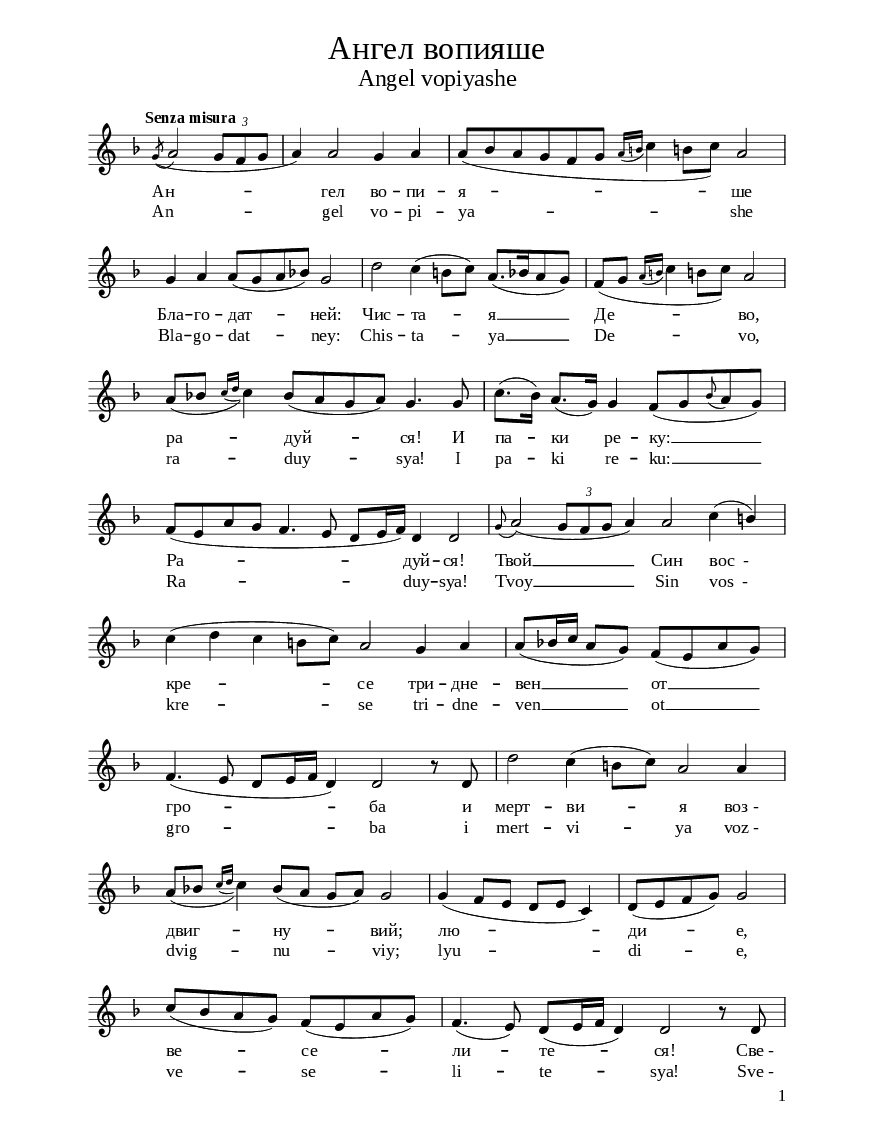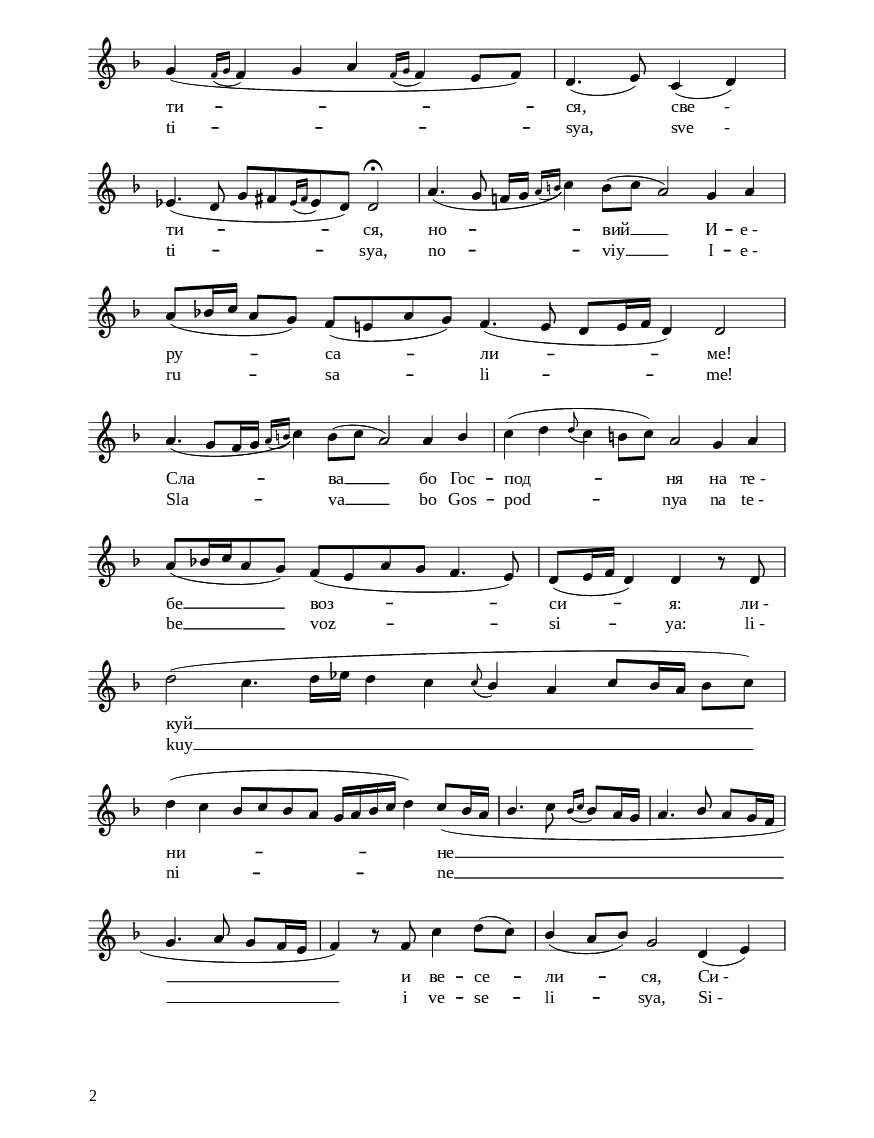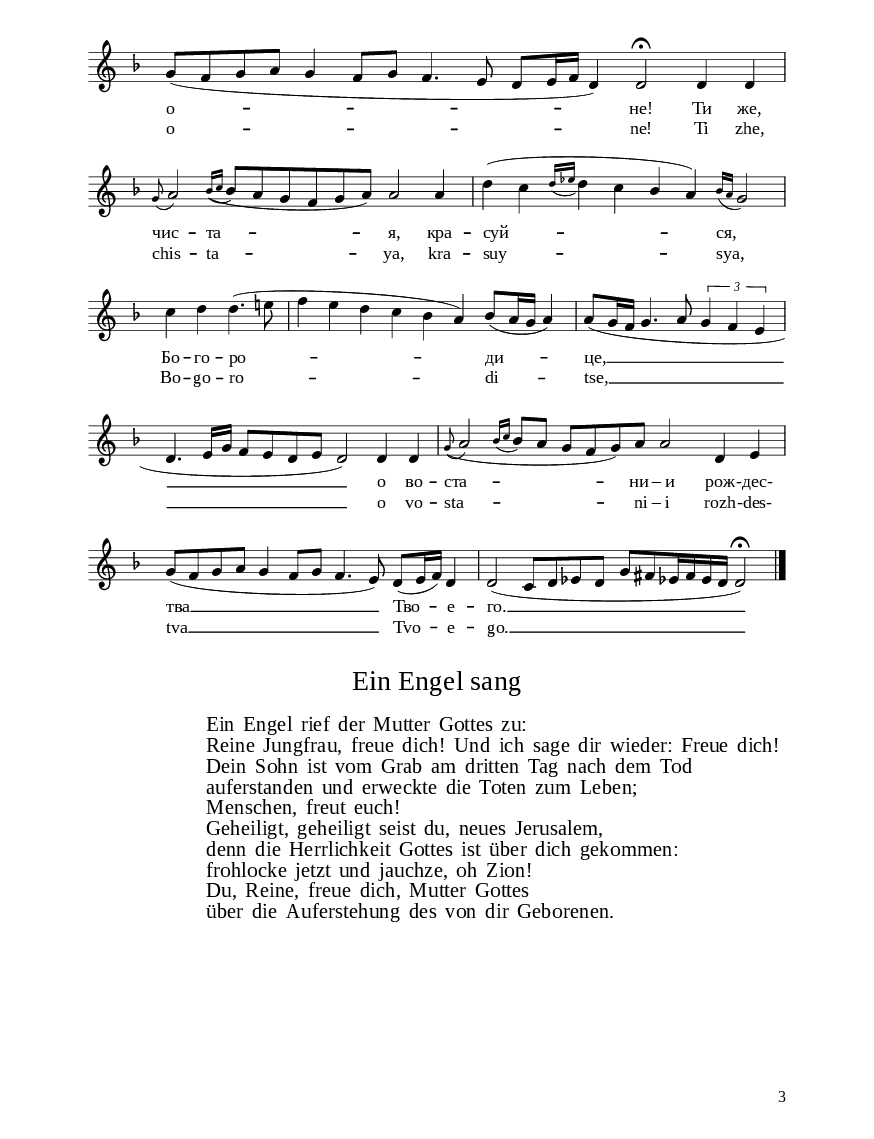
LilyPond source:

\version "2.24.0"

% include paper part and global functions
\include "include/globals.ily"

\bookpart {
  \label #'ref064
  \tocItem \markup "Ангел вопияше – Angel vopiyashe"
  \include "include/bookpart-paper.ily"
  \score {
    \include "include/score-layout.ily"

    \new Voice \relative c' {
      \clef treble
      \key d \minor
      \tempo "Senza misura"
      \autoBeamOff
      \omit Score.TimeSignature
      \cadenzaOn % allows custom bar lines


      \acciaccatura g'8 (a2 \tuplet 3/2 { g8 [f g] } \bar "|"
      a4) a2 g4 a4 \bar "|"
      \slurDown a8( [bes a g f g] \acciaccatura { a16 [b] } c4 b!8 [c]) a2 \bar "|" \break

      \slurNeutral g4 a a8 ([g a bes]) g2 \bar "|"
      d'2 c4 (b8 [c]) a8. ([bes16 a8 g]) \bar "|"
      \slurDown f8([ g] \acciaccatura { a16 [b] } c4 b!8[ c]) a2 \bar "|"  \break

      a8( [bes] \acciaccatura { c16 [d] } c4) bes8( [a g a]) g4. g8 \bar "|"
      \slurNeutral c8.( [bes16]) a8.( [g16]) g4 f8( [g \appoggiatura bes a g]) \bar "|"  \break

      f8( [e a g] f4. e8 d [e16 f]) d4 d2 \bar "|"
      \appoggiatura g8  a2( \tuplet 3/2 { g8 [f g] } a4) a2 c4( \stemUp b) \bar "|"  \break

      \stemNeutral c4( d  c b!8 [c]) a2 g4 a \bar "|"
      \stemUp a8( [bes16 c] a8 [g]) f( [e a g]) \bar "|"  \break

      f4.( e8 d[ e16 f] d4) d2 r8 d \bar "|"
      \stemNeutral d'2 c4( b!8[ c]) a2 a4 \bar "|"  \break

      \slurDown a8([bes] \acciaccatura { c16 [d] } c4) bes8( [a] g [a]) g2 \bar "|"
      g4( f8 [e] d [e] c4) \bar "|"
      d8([ e f g]) g2 \bar "|"  \break

      c8([ bes a g]) f([ e a g]) \bar "|"
      f4.( e8) d([ e16 f] d4) d2 r8 d \bar "|"  \break
      \pageBreak

      g4( \acciaccatura { f16 [g] } f4 g a \acciaccatura { f16 [g] } f4 e8[  f]) \bar "|"
      d4.( e8) c4( d) \bar "|"  \break

      ees4.( d8 g8[ fis \acciaccatura { ees16 [fis] }  ees8 d]) d2\fermata \bar "|"
      a'4.( g8 f16[ g] \acciaccatura { a16 [b] } c4) \slurNeutral b8([ c] a2) g4 a4 \bar "|"  \break

      \stemUp a8([ bes16 c] a8  [g]) f8([ e a g]) f4.( e8 d[ e16 f] d4) d2 \bar "|"  \break

      \stemNeutral \slurDown a'4.( g8[ f16 g] \acciaccatura { a16 [b!] } c4) \slurNeutral b8([ c]  a2)  a4 \stemUp b \bar "|"
      \stemNeutral c4( d \appoggiatura d8 c4 b!8[ c]) a2 g4 a \bar "|"  \break

      a8([ bes16 c a8 g]) f([ e a g] f4. e8) \bar "|"
      d8([ e16 f] d4) d r8 d \bar "|"  \break

      d'2( c4. d16[ ees] d4 c \appoggiatura c8 \stemUp bes4 a c8[ bes16 a]  \stemNeutral bes8[ c]) \bar "|"  \break

      d4( c \stemUp bes8[ c bes a] g16[ a bes c] \stemNeutral d4) \stemUp \slurDown c8([ bes16 a] \bar "|" \noBreak
      bes4. \stemNeutral c8 \acciaccatura { bes16 [c] } \stemUp bes8[ a16 g]  \bar "|" \noBreak
      a4. bes8 a[ g16 f] \bar "|" \break

      g4. a8 g8[ f16 e] \bar "|"
      f4) r8 f\stemNeutral \slurNeutral c'4 d8([ c])  \bar "|"
      \stemUp bes4( a8[ bes]) g2 d4( e)  \bar "|" \break
      \pageBreak

      g8([ f g a] g4 f8[ g] f4. e8 d8[ e16 f] d4) d2\fermata d4 d  \bar "|" \break

      \appoggiatura g8 a2 \acciaccatura { bes16([ c] } bes8[ a g f g a]) a2 a4 \bar "|"
      \stemNeutral d4( c \acciaccatura { d16[ ees!]} d4 c \stemUp bes a) \acciaccatura { bes16[ a] } g2 \bar "|" \break

      \stemNeutral c4 d d4.( e8 \bar "|" \noBreak
      f4 e d c bes a) bes8([ a16 g] a4) \bar "|" \noBreak
      a8([ g16 f] g4. a8 \tuplet 3/2 { g4 f e } \bar "|" \break

      d4. e16[ g] f8[ e d e] d2) d4 d \bar "|" \noBreak
      \appoggiatura g8( a2 \acciaccatura { bes16[ c] } bes8[ a] g8[ f g) a] a2 d,4 e \bar "|" \break

      g8([ f g a] g4 f8[ g] f4. e8) d([ e16 f)] d4 \bar "|" \noBreak
      d2( c8[  d ees! d] g8[ fis! ees!16 fis  ees d] d2)\fermata \bar "|."

      %\pageBreak
    }

    \addlyrics {
      Ан -- гел во -- пи -- я -- -- -- ше
      Бла -- го -- дат -- ней: Чис -- та -- я __ Де -- во,
      ра -- дуй -- ся! И па -- ки ре -- ку: __
      Ра -- -- дуй -- ся! Твой __ Син "вос  -"
      кре -- -- се три -- дне -- вен __  от __
      гро -- ба и мерт -- ви -- я "воз -"
      двиг -- ну -- вий; лю -- -- ди -- е,
      ве -- се -- ли -- те -- ся! "Све -"
      ти -- -- -- -- -- -- ся, "све       -"
      ти --  -- ся, но -- -- вий __ И -- "е -"
      ру -- -- са -- ли -- -- -- ме!
      Сла -- ва __ бо Гос -- под -- ня на "те -"
      бе __ воз -- -- си -- я: "ли -"
      куй __ ни -- -- не __
      и ве -- се -- ли -- ся, "Си -"
      о -- -- -- -- -- -- не! Ти же,
      чис -- та -- я, кра -- суй -- -- ся,
      Бо -- го -- ро -- -- -- ди -- це, __
      о во -- ста -- "ни – и      " рож -- "-дес-"
      тва __ Тво -- е -- го. __
    }

    \addlyrics {
      An -- gel vo -- pi -- ya -- -- -- she
      Bla -- go -- dat -- ney: Chis -- ta -- ya __ De -- vo,
      ra -- duy -- sya! I pa -- ki re -- ku: __
      Ra -- -- duy -- sya! Tvoy __ Sin "vos  -"
      kre -- -- se tri -- dne -- ven __  ot __
      gro -- ba i mert -- vi -- ya "voz -"
      dvig -- nu -- viy; lyu -- -- di -- e,
      ve -- se -- li -- te -- sya! "Sve -"
      ti -- -- -- -- -- -- sya, "sve       -"
      ti --  -- sya, no -- -- viy __ I -- "e -"
      ru -- -- sa -- li -- -- -- me!
      Sla -- va __ bo Gos -- pod -- nya na "te -"
      be __ voz -- -- si -- ya: "li -"
      kuy __ ni -- -- ne __
      i ve -- se -- li -- sya, "Si -"
      o -- -- -- -- -- -- ne! Ti zhe,
      chis -- ta -- ya, kra -- suy -- -- sya,
      Bo -- go -- ro -- -- -- di -- tse, __
      o vo -- sta -- "ni – i      " rozh -- "-des-"
      tva __ Tvo -- e -- go. __
    }

    \header {
      title = \titleFunc "Ангел вопияше" "Angel vopiyashe"
    }

    \midi{}

  } % score


  % include foreign translation(s) of the song
  \version "2.24.0"

\markup \fill-line { \fontsize #deTitleFontSize "Ein Engel sang" }
\markup \null
\markup \null
\markup \fontsize #deCoupletFontSize {
  \hspace #10
  \override #`(baseline-skip . ,deCoupletBaselineSkip)

  \column {

    \line { " "Ein Engel rief der Mutter Gottes zu:}

    \line { " "Reine Jungfrau, freue dich! Und ich sage dir wieder: Freue dich!}

    \line { " "Dein Sohn ist vom Grab am dritten Tag nach dem Tod}

    \line { " "auferstanden und erweckte die Toten zum Leben;}

    \line { " "Menschen, freut euch!}


    \line { " "Geheiligt, geheiligt seist du, neues Jerusalem, }

    \line { " "denn die Herrlichkeit Gottes ist über dich gekommen: }

    \line { " "frohlocke jetzt und jauchze, oh Zion!}

    \line { " "Du, Reine, freue dich, Mutter Gottes}

    \line { " "über die Auferstehung des von dir Geborenen.}


  }

}


} % bookpart
